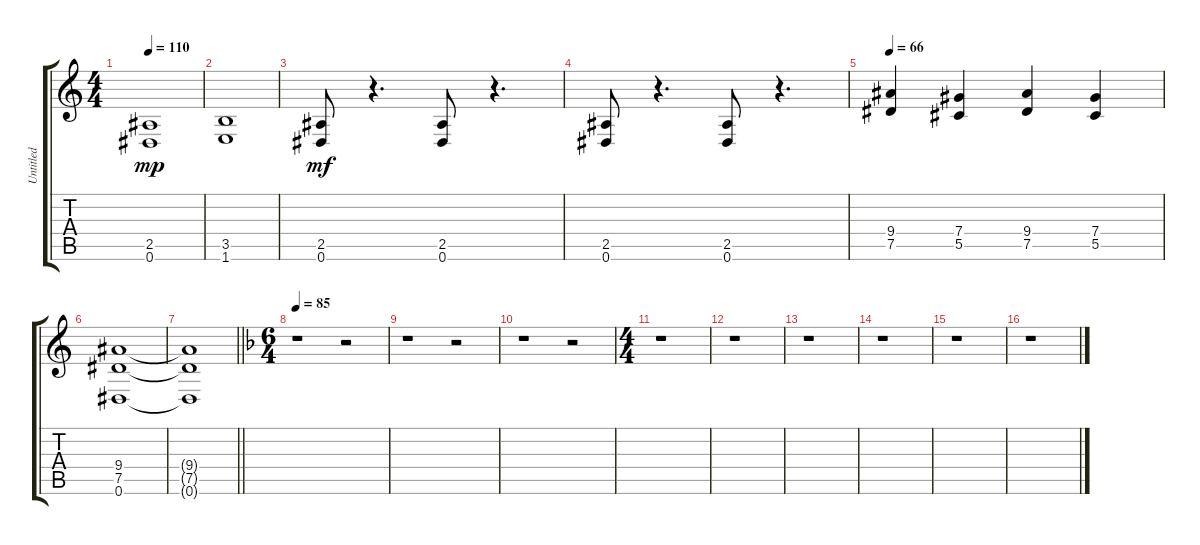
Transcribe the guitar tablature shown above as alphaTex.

\track ("Untitled" "Untitled") {instrument distortionguitar}
\staff {score tabs}
\tuning (Eb4 Bb3 Gb3 Db3 Ab2 Eb2) {hide}
\ts (4 4)
\tempo 110
\clef g2
\ks c
(2.5 0.6).1{dy mp} |
(3.5 1.6).1 |
(2.5 0.6).8{dy mf} r.4{d} (2.5 0.6).8 r.4{d} |
(2.5 0.6).8 r.4{d} (2.5 0.6).8 r.4{d} |
\tempo 66
(9.4 7.5).4 (7.4 5.5).4 (9.4 7.5).4 (7.4 5.5).4 |
(9.4 7.5 0.6).1 |
\barLineRight lightlight
(9.4{t} 7.5{t} 0.6{t}).1 |
\ts (6 4)
\tempo 85
\ks f
r.1 r.2 |
r.1 r.2 |
r.1 r.2 |
\ts (4 4)
r.1 |
r.1 |
r.1 |
r.1 |
r.1 |
r.1
